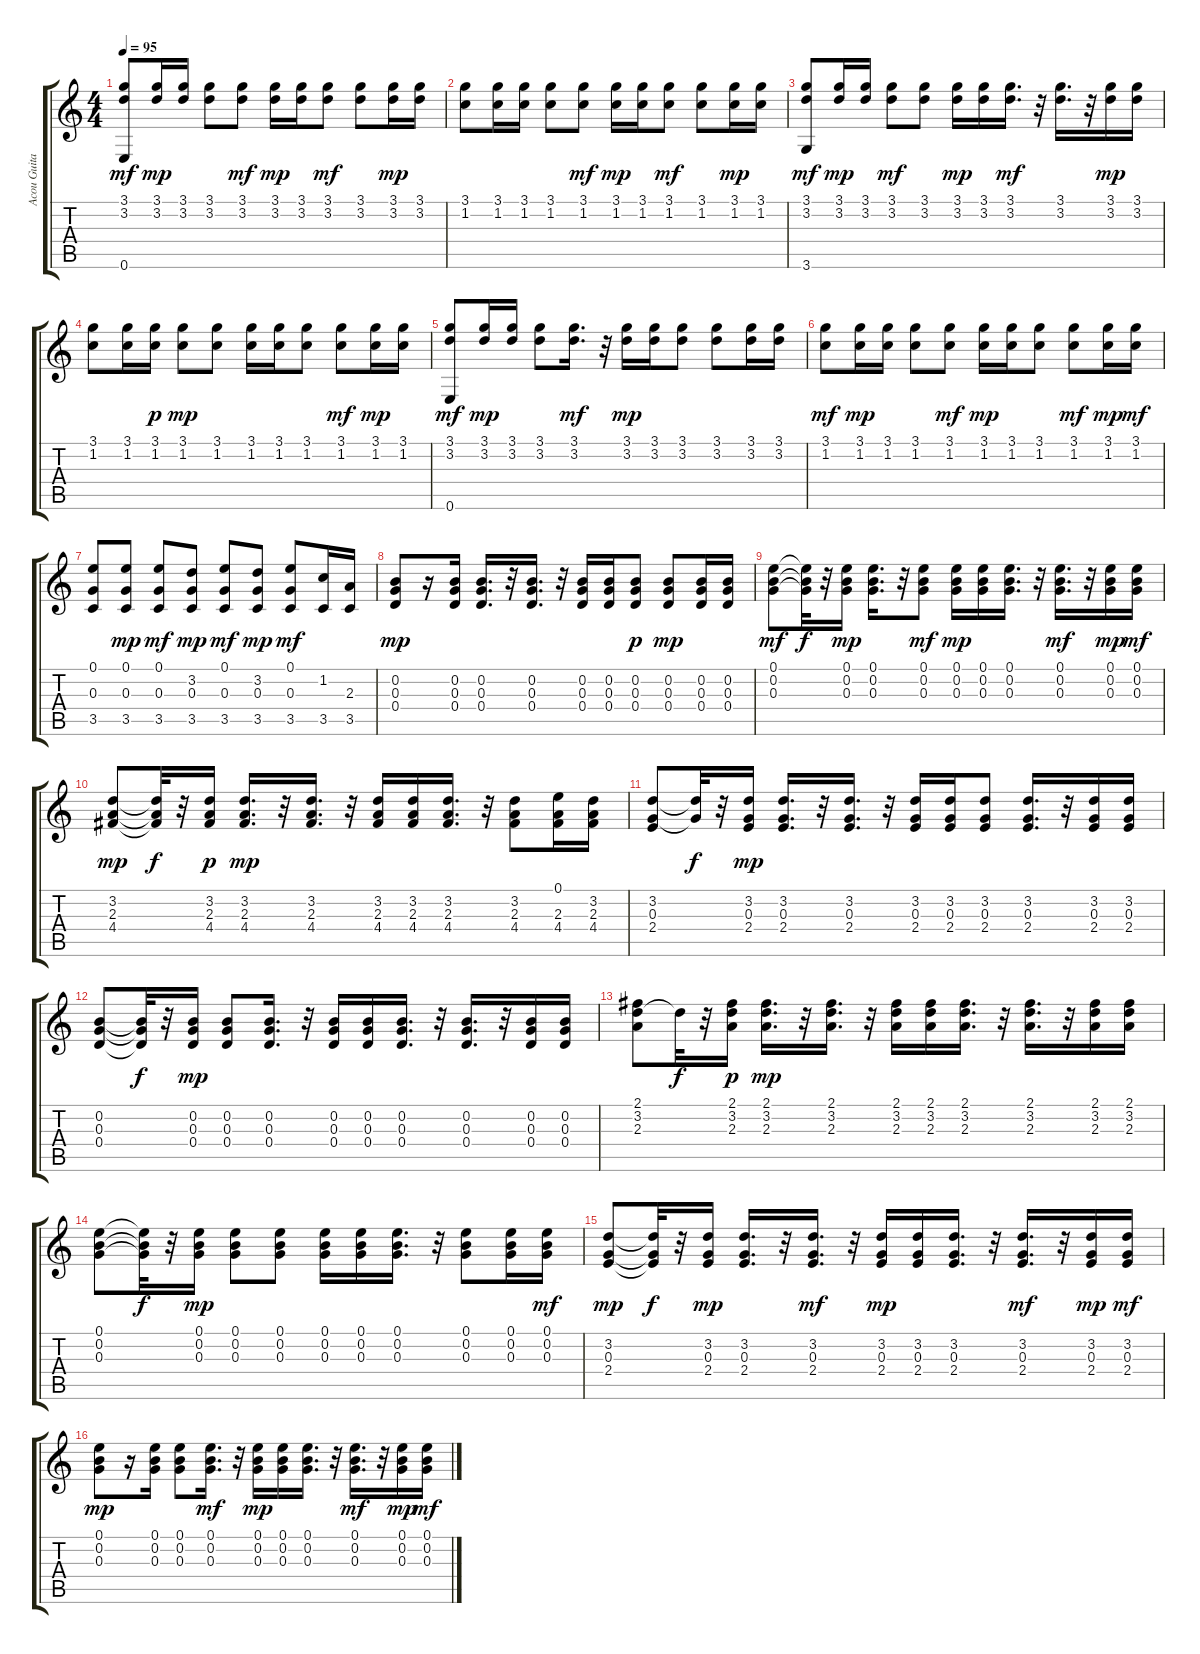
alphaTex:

\track ("Acou Guitar" "Acou Guita") {instrument acousticguitarsteel}
\staff {score tabs}
\tuning (E4 B3 G3 D3 A2 E2) {hide}
\ts (4 4)
\tempo 95
\clef g2
\ks c
(3.1 3.2 0.6).8{dy mf} (3.1 3.2).16{dy mp} (3.1 3.2).16 (3.1 3.2).8 (3.1 3.2).8{dy mf} (3.1 3.2).16{dy mp} (3.1 3.2).16 (3.1 3.2).8{dy mf} (3.1 3.2).8 (3.1 3.2).16{dy mp} (3.1 3.2).16 |
(3.1 1.2).8 (3.1 1.2).16 (3.1 1.2).16 (3.1 1.2).8 (3.1 1.2).8{dy mf} (3.1 1.2).16{dy mp} (3.1 1.2).16 (3.1 1.2).8{dy mf} (3.1 1.2).8 (3.1 1.2).16{dy mp} (3.1 1.2).16 |
(3.1 3.2 3.6).8{dy mf} (3.1 3.2).16{dy mp} (3.1 3.2).16 (3.1 3.2).8{dy mf} (3.1 3.2).8 (3.1 3.2).16{dy mp} (3.1 3.2).16 (3.1 3.2).16{d dy mf} r.32 (3.1 3.2).16{d} r.32 (3.1 3.2).16{dy mp} (3.1 3.2).16 |
(3.1 1.2).8 (3.1 1.2).16 (3.1 1.2).16{dy p} (3.1 1.2).8{dy mp} (3.1 1.2).8 (3.1 1.2).16 (3.1 1.2).16 (3.1 1.2).8 (3.1 1.2).8{dy mf} (3.1 1.2).16{dy mp} (3.1 1.2).16 |
(3.1 3.2 0.6).8{dy mf} (3.1 3.2).16{dy mp} (3.1 3.2).16 (3.1 3.2).8 (3.1 3.2).16{d dy mf} r.32 (3.1 3.2).16{dy mp} (3.1 3.2).16 (3.1 3.2).8 (3.1 3.2).8 (3.1 3.2).16 (3.1 3.2).16 |
(3.1 1.2).8{dy mf} (3.1 1.2).16{dy mp} (3.1 1.2).16 (3.1 1.2).8 (3.1 1.2).8{dy mf} (3.1 1.2).16{dy mp} (3.1 1.2).16 (3.1 1.2).8 (3.1 1.2).8{dy mf} (3.1 1.2).16{dy mp} (3.1 1.2).16{dy mf} |
(0.1 0.3 3.5).8 (0.1 0.3 3.5).8{dy mp} (0.1 0.3 3.5).8{dy mf} (3.2 0.3 3.5).8{dy mp} (0.1 0.3 3.5).8{dy mf} (3.2 0.3 3.5).8{dy mp} (0.1 0.3 3.5).8{dy mf} (1.2 3.5).16 (2.3 3.5).16 |
(0.2 0.3 0.4).8{dy mp} r.16 (0.2 0.3 0.4).16 (0.2 0.3 0.4).16{d} r.32 (0.2 0.3 0.4).16{d} r.32 (0.2 0.3 0.4).16 (0.2 0.3 0.4).16 (0.2 0.3 0.4).8{dy p} (0.2 0.3 0.4).8{dy mp} (0.2 0.3 0.4).16 (0.2 0.3 0.4).16 |
(0.1 0.2 0.3).8{dy mf} (0.1{t} 0.2{t} 0.3{t}).32{dy f} r.32 (0.1 0.2 0.3).16{dy mp} (0.1 0.2 0.3).16{d} r.32 (0.1 0.2 0.3).8{dy mf} (0.1 0.2 0.3).16{dy mp} (0.1 0.2 0.3).16 (0.1 0.2 0.3).16{d} r.32 (0.1 0.2 0.3).16{d dy mf} r.32 (0.1 0.2 0.3).16{dy mp} (0.1 0.2 0.3).16{dy mf} |
(3.2 2.3 4.4).8{dy mp} (3.2{t} 2.3{t} 4.4{t}).32{dy f} r.32 (3.2 2.3 4.4).16{dy p} (3.2 2.3 4.4).16{d dy mp} r.32 (3.2 2.3 4.4).16{d} r.32 (3.2 2.3 4.4).16 (3.2 2.3 4.4).16 (3.2 2.3 4.4).16{d} r.32 (3.2 2.3 4.4).8 (0.1 2.3 4.4).16 (3.2 2.3 4.4).16 |
(3.2 0.3 2.4).8 (3.2{t} 0.3{t}).32{dy f} r.32 (3.2 0.3 2.4).16{dy mp} (3.2 0.3 2.4).16{d} r.32 (3.2 0.3 2.4).16{d} r.32 (3.2 0.3 2.4).16 (3.2 0.3 2.4).16 (3.2 0.3 2.4).8 (3.2 0.3 2.4).16{d} r.32 (3.2 0.3 2.4).16 (3.2 0.3 2.4).16 |
(0.2 0.3 0.4).8 (0.2{t} 0.3{t} 0.4{t}).32{dy f} r.32 (0.2 0.3 0.4).16{dy mp} (0.2 0.3 0.4).8 (0.2 0.3 0.4).16{d} r.32 (0.2 0.3 0.4).16 (0.2 0.3 0.4).16 (0.2 0.3 0.4).16{d} r.32 (0.2 0.3 0.4).16{d} r.32 (0.2 0.3 0.4).16 (0.2 0.3 0.4).16 |
(2.1 3.2 2.3).8 3.2{t}.32{dy f} r.32 (2.1 3.2 2.3).16{dy p} (2.1 3.2 2.3).16{d dy mp} r.32 (2.1 3.2 2.3).16{d} r.32 (2.1 3.2 2.3).16 (2.1 3.2 2.3).16 (2.1 3.2 2.3).16{d} r.32 (2.1 3.2 2.3).16{d} r.32 (2.1 3.2 2.3).16 (2.1 3.2 2.3).16 |
(0.1 0.2 0.3).8 (0.1{t} 0.2{t} 0.3{t}).32{dy f} r.32 (0.1 0.2 0.3).16{dy mp} (0.1 0.2 0.3).8 (0.1 0.2 0.3).8 (0.1 0.2 0.3).16 (0.1 0.2 0.3).16 (0.1 0.2 0.3).16{d} r.32 (0.1 0.2 0.3).8 (0.1 0.2 0.3).16 (0.1 0.2 0.3).16{dy mf} |
(3.2 0.3 2.4).8{dy mp} (3.2{t} 0.3{t} 2.4{t}).32{dy f} r.32 (3.2 0.3 2.4).16{dy mp} (3.2 0.3 2.4).16{d} r.32 (3.2 0.3 2.4).16{d dy mf} r.32 (3.2 0.3 2.4).16{dy mp} (3.2 0.3 2.4).16 (3.2 0.3 2.4).16{d} r.32 (3.2 0.3 2.4).16{d dy mf} r.32 (3.2 0.3 2.4).16{dy mp} (3.2 0.3 2.4).16{dy mf} |
(0.1 0.2 0.3).8{dy mp} r.16 (0.1 0.2 0.3).16 (0.1 0.2 0.3).8 (0.1 0.2 0.3).16{d dy mf} r.32 (0.1 0.2 0.3).16{dy mp} (0.1 0.2 0.3).16 (0.1 0.2 0.3).16{d} r.32 (0.1 0.2 0.3).16{d dy mf} r.32 (0.1 0.2 0.3).16{dy mp} (0.1 0.2 0.3).16{dy mf}
